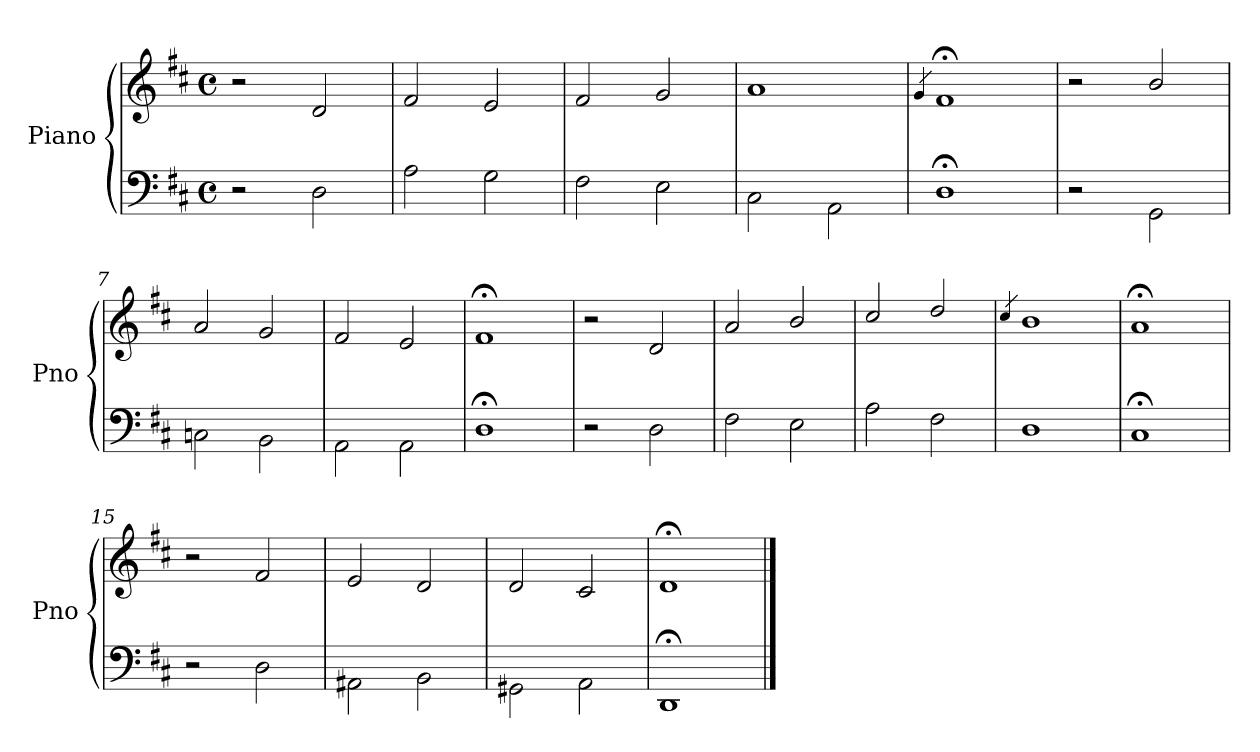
**kern	**kern
*part1	*part1
*staff2	*staff1
*I"Piano	*
*I'Pno	*
*clefF4	*clefG2
*k[f#c#]	*k[f#c#]
*D:	*D:
*M4/4	*M4/4
*met(c)	*met(c)
=1	=1
2r	2r
2D\	2d/
=2	=2
2A\	2f#/
2G\	2e/
=3	=3
2F#\	2f#/
2E\	2g/
=4	=4
2C#\	1a/
2AA\	.
=5	=5
.	4qg/
1D;\	1f#;</
=6	=6
2r	2r
2GG\	2b/
=7	=7
2Cn\	2a/
2BB\	2g/
=8	=8
2AA\	2f#/
2AA\	2e/
=9	=9
1D;\	1f#;</
!!LO:LB:g=z
=10	=10
2r	2r
2D\	2d/
=11	=11
2F#\	2a/
2E\	2b/
=12	=12
2A\	2cc#/
2F#\	2dd/
=13	=13
.	4qcc#/
1D\	1b/
=14	=14
1C#;\	1a;</
=15	=15
2r	2r
2D\	2f#/
=16	=16
2AA#X\	2e/
2BB\	2d/
=17	=17
2GG#X\	2d/
2AA\	2c#/
=18	=18
1DD;\	1d;</
==	==
*-	*-
